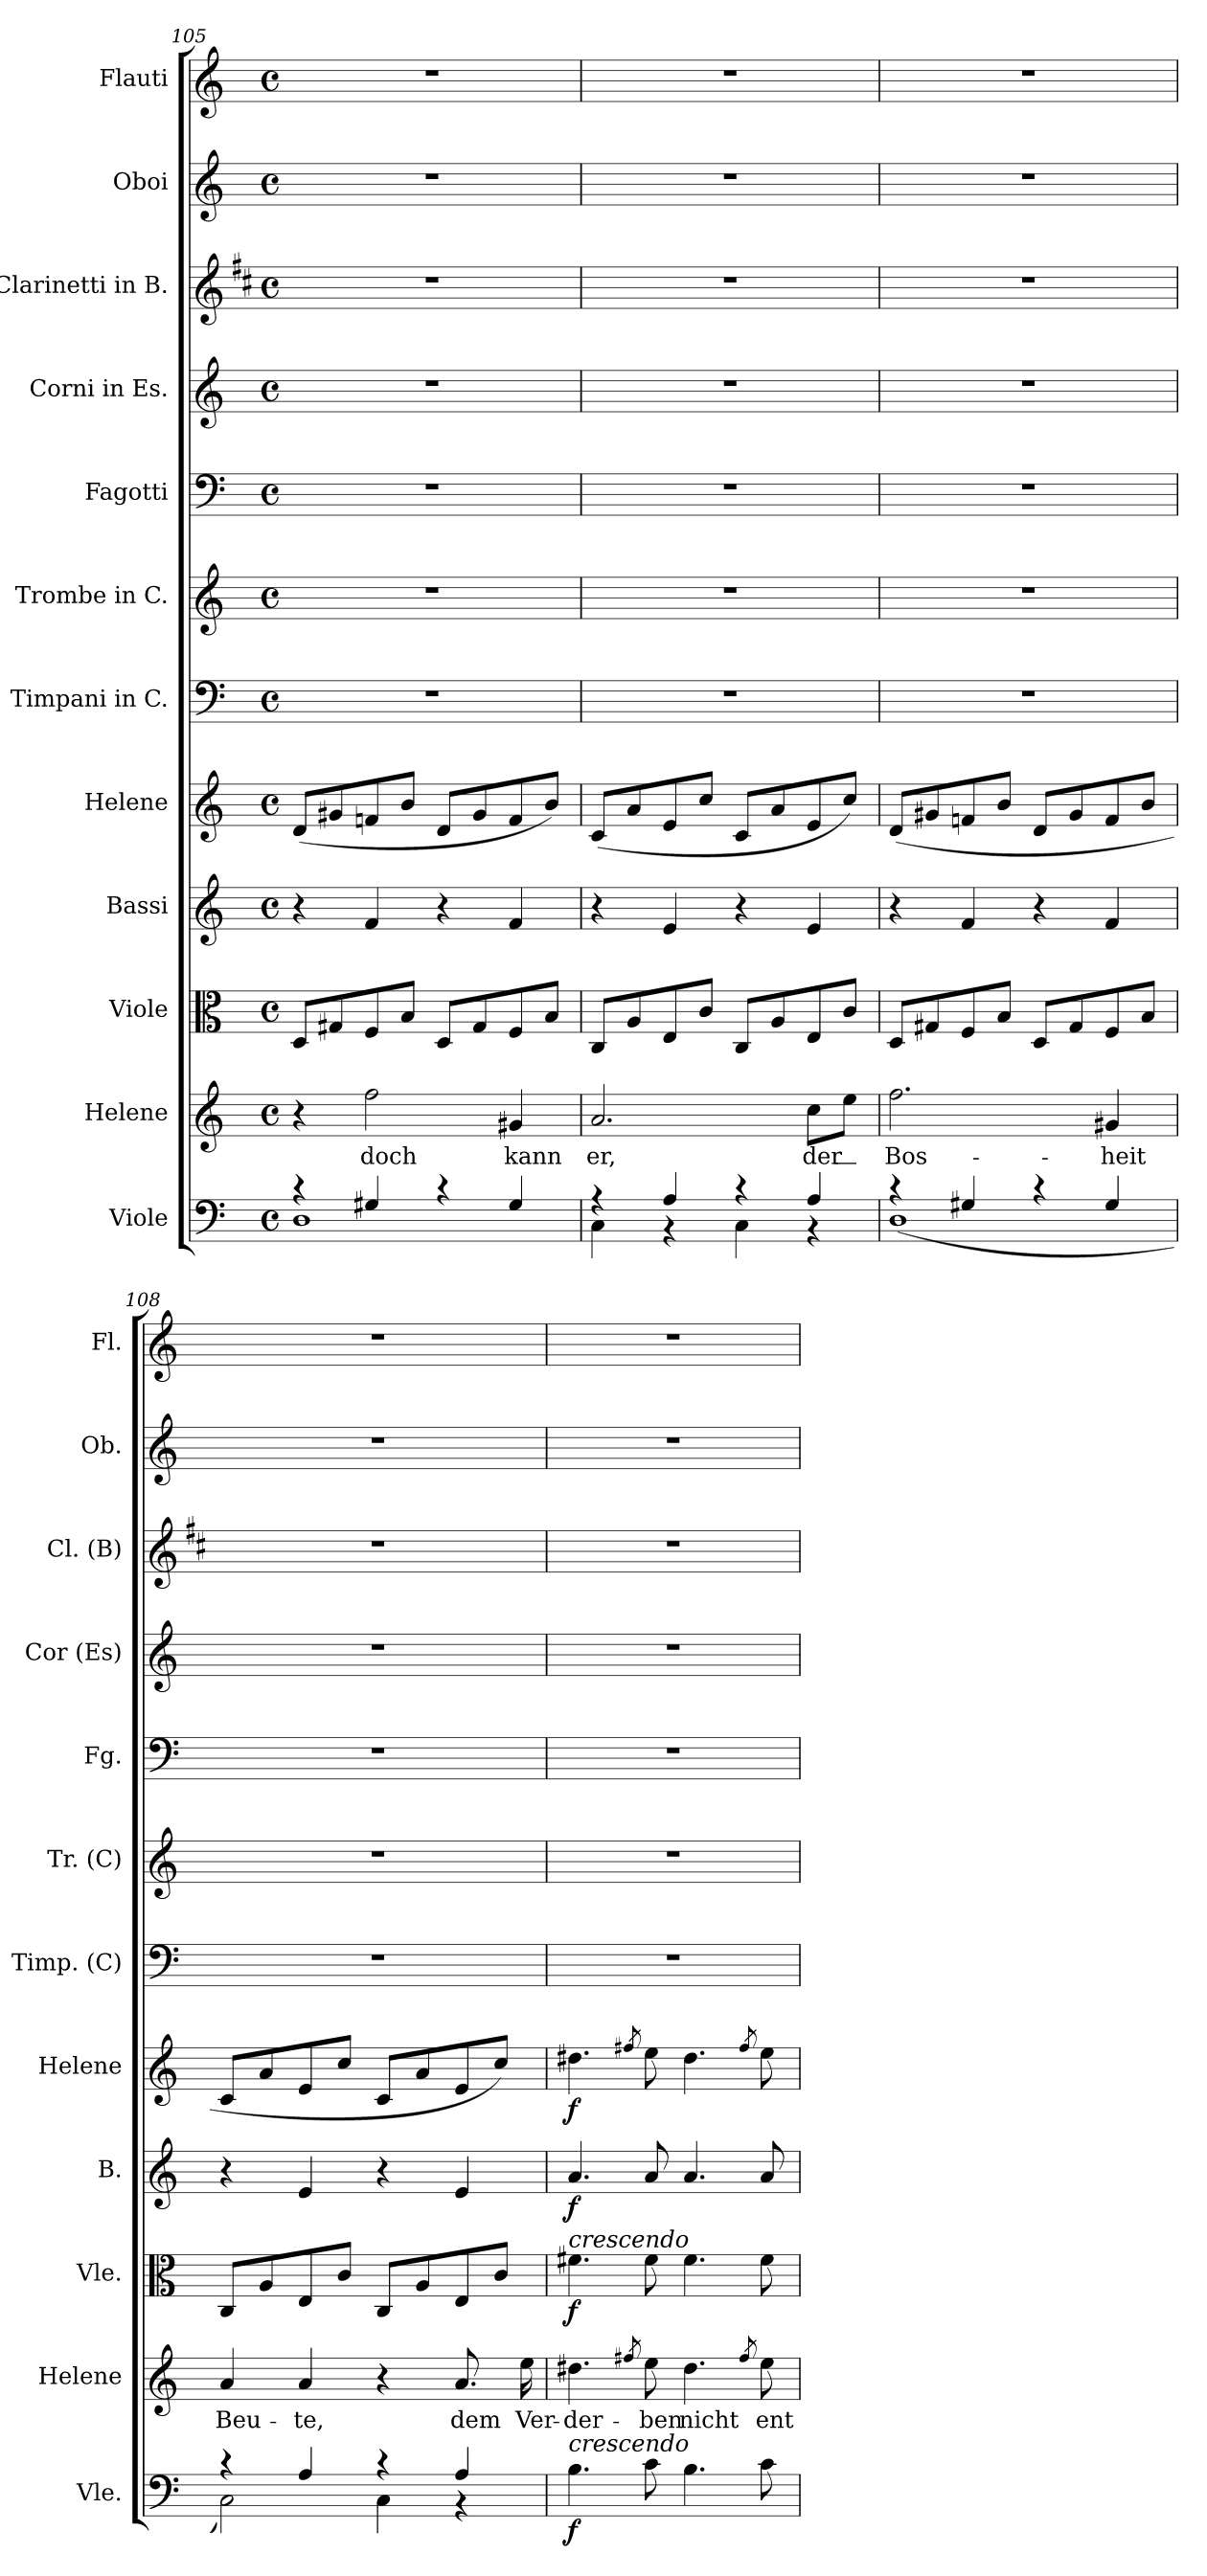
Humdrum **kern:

**kern	**dynam	**kern	**text	**kern	**dynam	**kern	**dynam	**kern	**dynam	**kern	**kern	**kern	**kern	**kern	**kern	**kern
*part12	*part12	*part11	*part11	*part10	*part10	*part9	*part9	*part8	*part8	*part7	*part6	*part5	*part4	*part3	*part2	*part1
*staff12	*staff12	*staff11	*staff11	*staff10	*staff10	*staff9	*staff9	*staff8	*staff8	*staff7	*staff6	*staff5	*staff4	*staff3	*staff2	*staff1
*I"Viole	*	*I"Helene	*	*I"Viole	*	*I"Bassi	*	*I"Helene	*	*I"Timpani in C.	*I"Trombe in C.	*I"Fagotti	*I"Corni in Es.	*I"Clarinetti in B.	*I"Oboi	*I"Flauti
*I'Vle.	*	*I'Helene	*	*I'Vle.	*	*I'B.	*	*I'Helene	*	*I'Timp. (C)	*I'Tr. (C)	*I'Fg.	*I'Cor (Es)	*I'Cl. (B)	*I'Ob.	*I'Fl.
!!LO:PB:g=z
*clefF4	*	*clefG2	*	*clefC3	*	*clefG2	*	*clefG2	*	*clefF4	*clefG2	*clefF4	*clefG2	*clefG2	*clefG2	*clefG2
*	*	*	*	*	*	*	*	*	*	*	*	*	*ITrd4c7	*ITrd1c2	*	*
*k[]	*	*k[]	*	*k[]	*	*k[]	*	*k[]	*	*k[]	*k[]	*k[]	*k[b-]	*k[]	*k[]	*k[]
*C:	*	*C:	*	*C:	*	*C:	*	*C:	*	*C:	*C:	*C:	*F:	*C:	*C:	*C:
*M4/4	*	*M4/4	*	*M4/4	*	*M4/4	*	*M4/4	*	*M4/4	*M4/4	*M4/4	*M4/4	*M4/4	*M4/4	*M4/4
*met(c)	*	*met(c)	*	*met(c)	*	*met(c)	*	*met(c)	*	*met(c)	*met(c)	*met(c)	*met(c)	*met(c)	*met(c)	*met(c)
=105	=105	=105	=105	=105	=105	=105	=105	=105	=105	=105	=105	=105	=105	=105	=105	=105
*^	*	*	*	*	*	*	*	*	*	*	*	*	*	*	*	*
4r	1D	.	4r	.	8D/L	.	4r	.	(<8d/L	.	1r	1r	1r	1r	1r	1r	1r
.	.	.	.	.	8G#/	.	.	.	8g#/	.	.	.	.	.	.	.	.
4G#/	.	.	2ff\	doch	8F/	.	4f/	.	8fn/	.	.	.	.	.	.	.	.
.	.	.	.	.	8B/J	.	.	.	8b/J	.	.	.	.	.	.	.	.
4r	.	.	.	.	8D/L	.	4r	.	8d/L	.	.	.	.	.	.	.	.
.	.	.	.	.	8G#/	.	.	.	8g#/	.	.	.	.	.	.	.	.
4G#/	.	.	4g#/	kann	8F/	.	4f/	.	8f/	.	.	.	.	.	.	.	.
.	.	.	.	.	8B/J	.	.	.	8b/J)	.	.	.	.	.	.	.	.
=106	=106	=106	=106	=106	=106	=106	=106	=106	=106	=106	=106	=106	=106	=106	=106	=106	=106
4r	4C\	.	2.a/	er,	8C/L	.	4r	.	(<8c/L	.	1r	1r	1r	1r	1r	1r	1r
.	.	.	.	.	8A/	.	.	.	8a/	.	.	.	.	.	.	.	.
4A/	4r	.	.	.	8E/	.	4e/	.	8e/	.	.	.	.	.	.	.	.
.	.	.	.	.	8c/J	.	.	.	8cc/J	.	.	.	.	.	.	.	.
4r	4C\	.	.	.	8C/L	.	4r	.	8c/L	.	.	.	.	.	.	.	.
.	.	.	.	.	8A/	.	.	.	8a/	.	.	.	.	.	.	.	.
4A/	4r	.	8cc\L	der_	8E/	.	4e/	.	8e/	.	.	.	.	.	.	.	.
.	.	.	8ee\J	.	8c/J	.	.	.	8cc/J)	.	.	.	.	.	.	.	.
=107	=107	=107	=107	=107	=107	=107	=107	=107	=107	=107	=107	=107	=107	=107	=107	=107	=107
4r	(<1D	.	2.ff\	Bos-	8D/L	.	4r	.	(<8d/L	.	1r	1r	1r	1r	1r	1r	1r
.	.	.	.	.	8G#/	.	.	.	8g#/	.	.	.	.	.	.	.	.
4G#/	.	.	.	.	8F/	.	4f/	.	8fn/	.	.	.	.	.	.	.	.
.	.	.	.	.	8B/J	.	.	.	8b/J	.	.	.	.	.	.	.	.
4r	.	.	.	.	8D/L	.	4r	.	8d/L	.	.	.	.	.	.	.	.
.	.	.	.	.	8G#/	.	.	.	8g#/	.	.	.	.	.	.	.	.
4G#/	.	.	4g#/	heit	8F/	.	4f/	.	8f/	.	.	.	.	.	.	.	.
.	.	.	.	.	8B/J	.	.	.	8b/J	.	.	.	.	.	.	.	.
=108	=108	=108	=108	=108	=108	=108	=108	=108	=108	=108	=108	=108	=108	=108	=108	=108	=108
4r	2C\)	.	4a/	Beu-	8C/L	.	4r	.	8c/L	.	1r	1r	1r	1r	1r	1r	1r
.	.	.	.	.	8A/	.	.	.	8a/	.	.	.	.	.	.	.	.
4A/	.	.	4a/	te,	8E/	.	4e/	.	8e/	.	.	.	.	.	.	.	.
.	.	.	.	.	8c/J	.	.	.	8cc/J	.	.	.	.	.	.	.	.
4r	4C\	.	4r	.	8C/L	.	4r	.	8c/L	.	.	.	.	.	.	.	.
.	.	.	.	.	8A/	.	.	.	8a/	.	.	.	.	.	.	.	.
4A/	4r	.	8.a/	dem	8E/	.	4e/	.	8e/	.	.	.	.	.	.	.	.
.	.	.	.	.	8c/J	.	.	.	8cc/J)	.	.	.	.	.	.	.	.
.	.	.	16ee\	Ver-	.	.	.	.	.	.	.	.	.	.	.	.	.
*v	*v	*	*	*	*	*	*	*	*	*	*	*	*	*	*	*	*
=109	=109	=109	=109	=109	=109	=109	=109	=109	=109	=109	=109	=109	=109	=109	=109	=109
!	!	!	!	!LO:TX:a:i:t=crescendo	!	!	!	!	!	!	!	!	!	!	!	!
!LO:TX:a:i:t=crescendo	!	!	!	!	!	!	!	!	!	!	!	!	!	!	!	!
!	!LO:DY:b	!	!	!	!LO:DY:b	!	!LO:DY:b	!	!LO:DY:b	!	!	!	!	!	!	!
4.B\	f	4.dd#\	der-	4.f#\	f	4.a/	f	4.dd#\	f	1r	1r	1r	1r	1r	1r	1r
.	.	8qff#/	.	.	.	.	.	8qff#/	.	.	.	.	.	.	.	.
8c\	.	8ee\	ben	8f#\	.	8a/	.	8ee\	.	.	.	.	.	.	.	.
4.B\	.	4.dd#\	nicht	4.f#\	.	4.a/	.	4.dd#\	.	.	.	.	.	.	.	.
.	.	8qff#/	.	.	.	.	.	8qff#/	.	.	.	.	.	.	.	.
8c\	.	8ee\	ent-	8f#\	.	8a/	.	8ee\	.	.	.	.	.	.	.	.
=	=	=	=	=	=	=	=	=	=	=	=	=	=	=	=	=
*-	*-	*-	*-	*-	*-	*-	*-	*-	*-	*-	*-	*-	*-	*-	*-	*-
